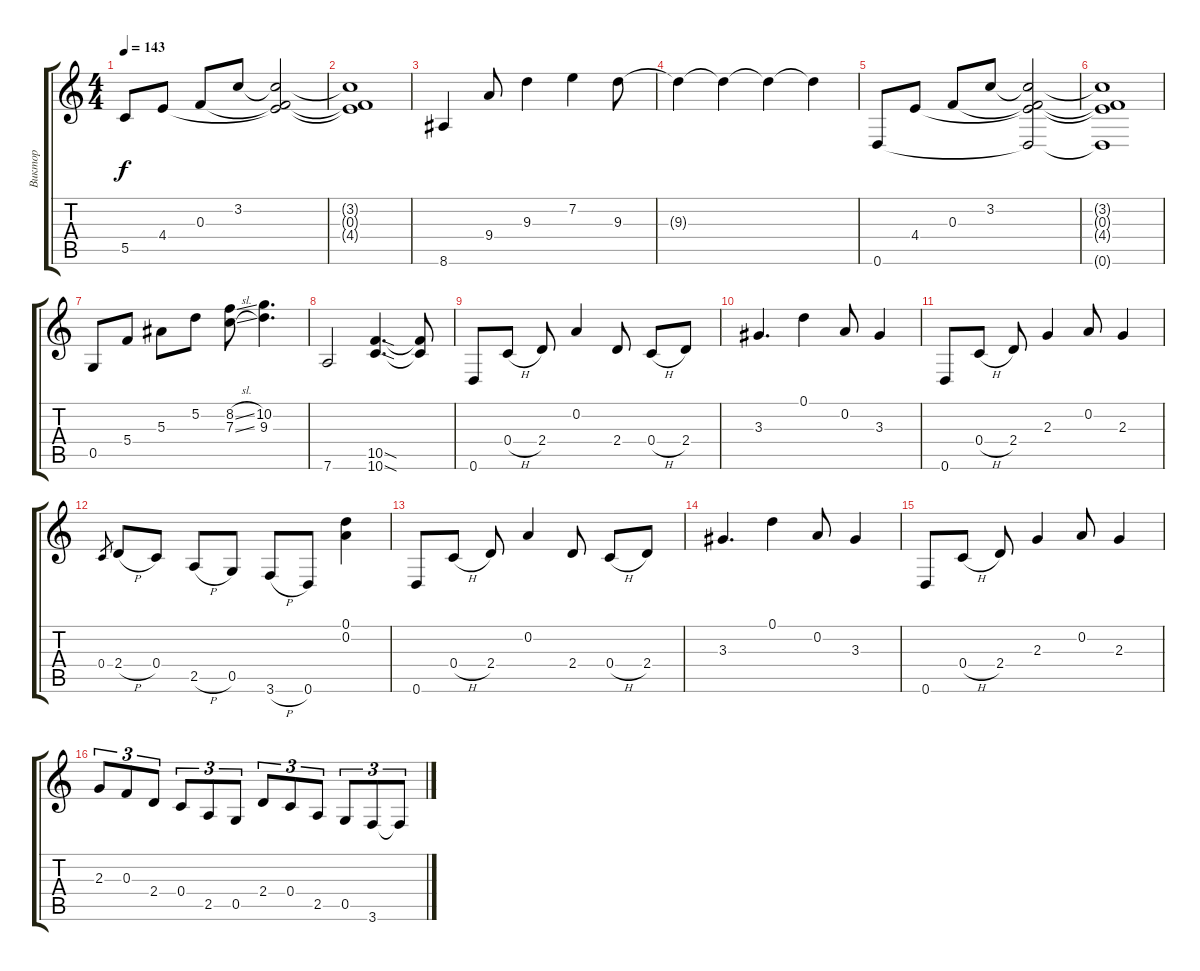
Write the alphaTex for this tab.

\track ("Виктор" "Виктор") {instrument electricguitarclean}
\staff {score tabs}
\tuning (D4 A3 F3 C3 G2 D2) {hide}
\ts (4 4)
\tempo 143
\clef g2
\ks c
5.5{t}.8{dy f} 4.4{t}.8 0.3{t}.8 3.2{t}.8 (3.2{t} 0.3{t} 4.4{t}).2 |
(3.2{t} 0.3{t} 4.4{t}).1 |
8.6.4 9.4.8 9.3.4 7.2.4 9.3.8 |
9.3{t}.4 9.3{t}.4 9.3{t}.4 9.3{t}.4 |
0.6.8 4.4.8 0.3.8 3.2.8 (3.2{t} 0.3{t} 4.4{t} 0.6{t}).2 |
(3.2{t} 0.3{t} 4.4{t} 0.6{t}).1 |
0.5.8 5.4.8 5.3.8 5.2.8 (8.2{sl} 7.3{sl}).8 (10.2 9.3).4{d} |
7.6.2 (10.5{sod} 10.6{sod}).4{d instrument distortionguitar} (10.5{t} 10.6{t}).8 |
0.6.8 0.4{h}.8 2.4.8 0.2.4 2.4.8 0.4{h}.8 2.4.8 |
3.3.4{d} 0.1.4 0.2.8 3.3.4 |
0.6.8 0.4{h}.8 2.4.8 2.3.4 0.2.8 2.3.4 |
0.4.8{gr} 2.4{h}.8 0.4.8 2.5{h}.8 0.5.8 3.6{h}.8 0.6.8 (0.1 0.2).4 |
0.6.8 0.4{h}.8 2.4.8 0.2.4 2.4.8 0.4{h}.8 2.4.8 |
3.3.4{d} 0.1.4 0.2.8 3.3.4 |
0.6.8 0.4{h}.8 2.4.8 2.3.4 0.2.8 2.3.4 |
2.3.8{tu (3 2)} 0.3.8{tu (3 2)} 2.4.8{tu (3 2)} 0.4.8{tu (3 2)} 2.5.8{tu (3 2)} 0.5.8{tu (3 2)} 2.4.8{tu (3 2)} 0.4.8{tu (3 2)} 2.5.8{tu (3 2)} 0.5.8{tu (3 2)} 3.6.8{tu (3 2)} 3.6{t}.8{tu (3 2)}
